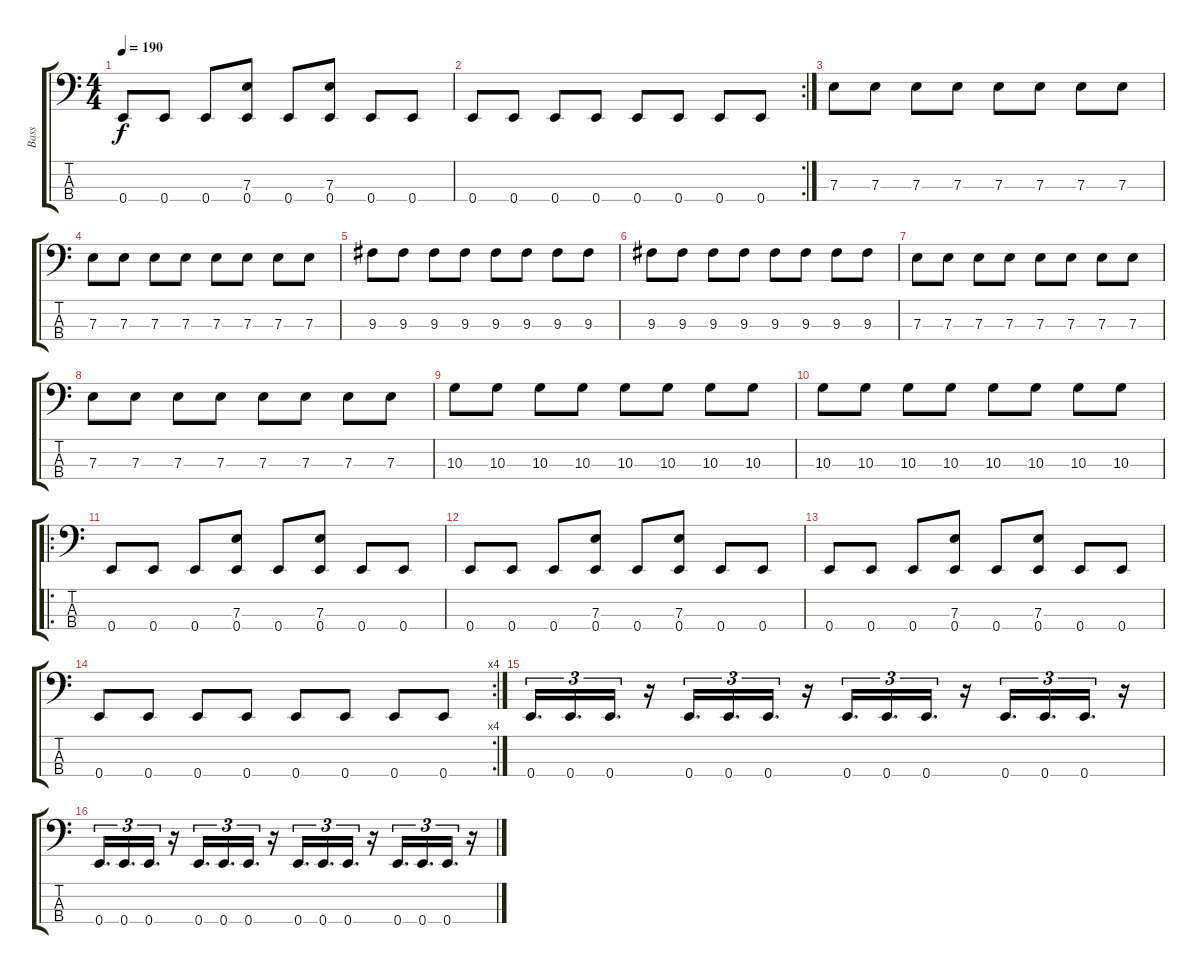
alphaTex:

\track ("Bass" "Bass") {instrument electricbasspick}
\staff {score tabs}
\tuning (G2 D2 A1 E1) {hide}
\ts (4 4)
\tempo 190
\clef f4
\ks c
0.4.8{dy f} 0.4.8 0.4.8 (7.3 0.4).8 0.4.8 (7.3 0.4).8 0.4.8 0.4.8 |
\rc 2
0.4.8 0.4.8 0.4.8 0.4.8 0.4.8 0.4.8 0.4.8 0.4.8 |
7.3.8 7.3.8 7.3.8 7.3.8 7.3.8 7.3.8 7.3.8 7.3.8 |
7.3.8 7.3.8 7.3.8 7.3.8 7.3.8 7.3.8 7.3.8 7.3.8 |
9.3.8 9.3.8 9.3.8 9.3.8 9.3.8 9.3.8 9.3.8 9.3.8 |
9.3.8 9.3.8 9.3.8 9.3.8 9.3.8 9.3.8 9.3.8 9.3.8 |
7.3.8 7.3.8 7.3.8 7.3.8 7.3.8 7.3.8 7.3.8 7.3.8 |
7.3.8 7.3.8 7.3.8 7.3.8 7.3.8 7.3.8 7.3.8 7.3.8 |
10.3.8 10.3.8 10.3.8 10.3.8 10.3.8 10.3.8 10.3.8 10.3.8 |
10.3.8 10.3.8 10.3.8 10.3.8 10.3.8 10.3.8 10.3.8 10.3.8 |
\ro
0.4.8 0.4.8 0.4.8 (7.3 0.4).8 0.4.8 (7.3 0.4).8 0.4.8 0.4.8 |
0.4.8 0.4.8 0.4.8 (7.3 0.4).8 0.4.8 (7.3 0.4).8 0.4.8 0.4.8 |
0.4.8 0.4.8 0.4.8 (7.3 0.4).8 0.4.8 (7.3 0.4).8 0.4.8 0.4.8 |
\rc 4
0.4.8 0.4.8 0.4.8 0.4.8 0.4.8 0.4.8 0.4.8 0.4.8 |
0.4.16{d tu (3 2)} 0.4.16{d tu (3 2)} 0.4.16{d tu (3 2)} r.16 0.4.16{d tu (3 2)} 0.4.16{d tu (3 2)} 0.4.16{d tu (3 2)} r.16 0.4.16{d tu (3 2)} 0.4.16{d tu (3 2)} 0.4.16{d tu (3 2)} r.16 0.4.16{d tu (3 2)} 0.4.16{d tu (3 2)} 0.4.16{d tu (3 2)} r.16 |
0.4.16{d tu (3 2)} 0.4.16{d tu (3 2)} 0.4.16{d tu (3 2)} r.16 0.4.16{d tu (3 2)} 0.4.16{d tu (3 2)} 0.4.16{d tu (3 2)} r.16 0.4.16{d tu (3 2)} 0.4.16{d tu (3 2)} 0.4.16{d tu (3 2)} r.16 0.4.16{d tu (3 2)} 0.4.16{d tu (3 2)} 0.4.16{d tu (3 2)} r.16
